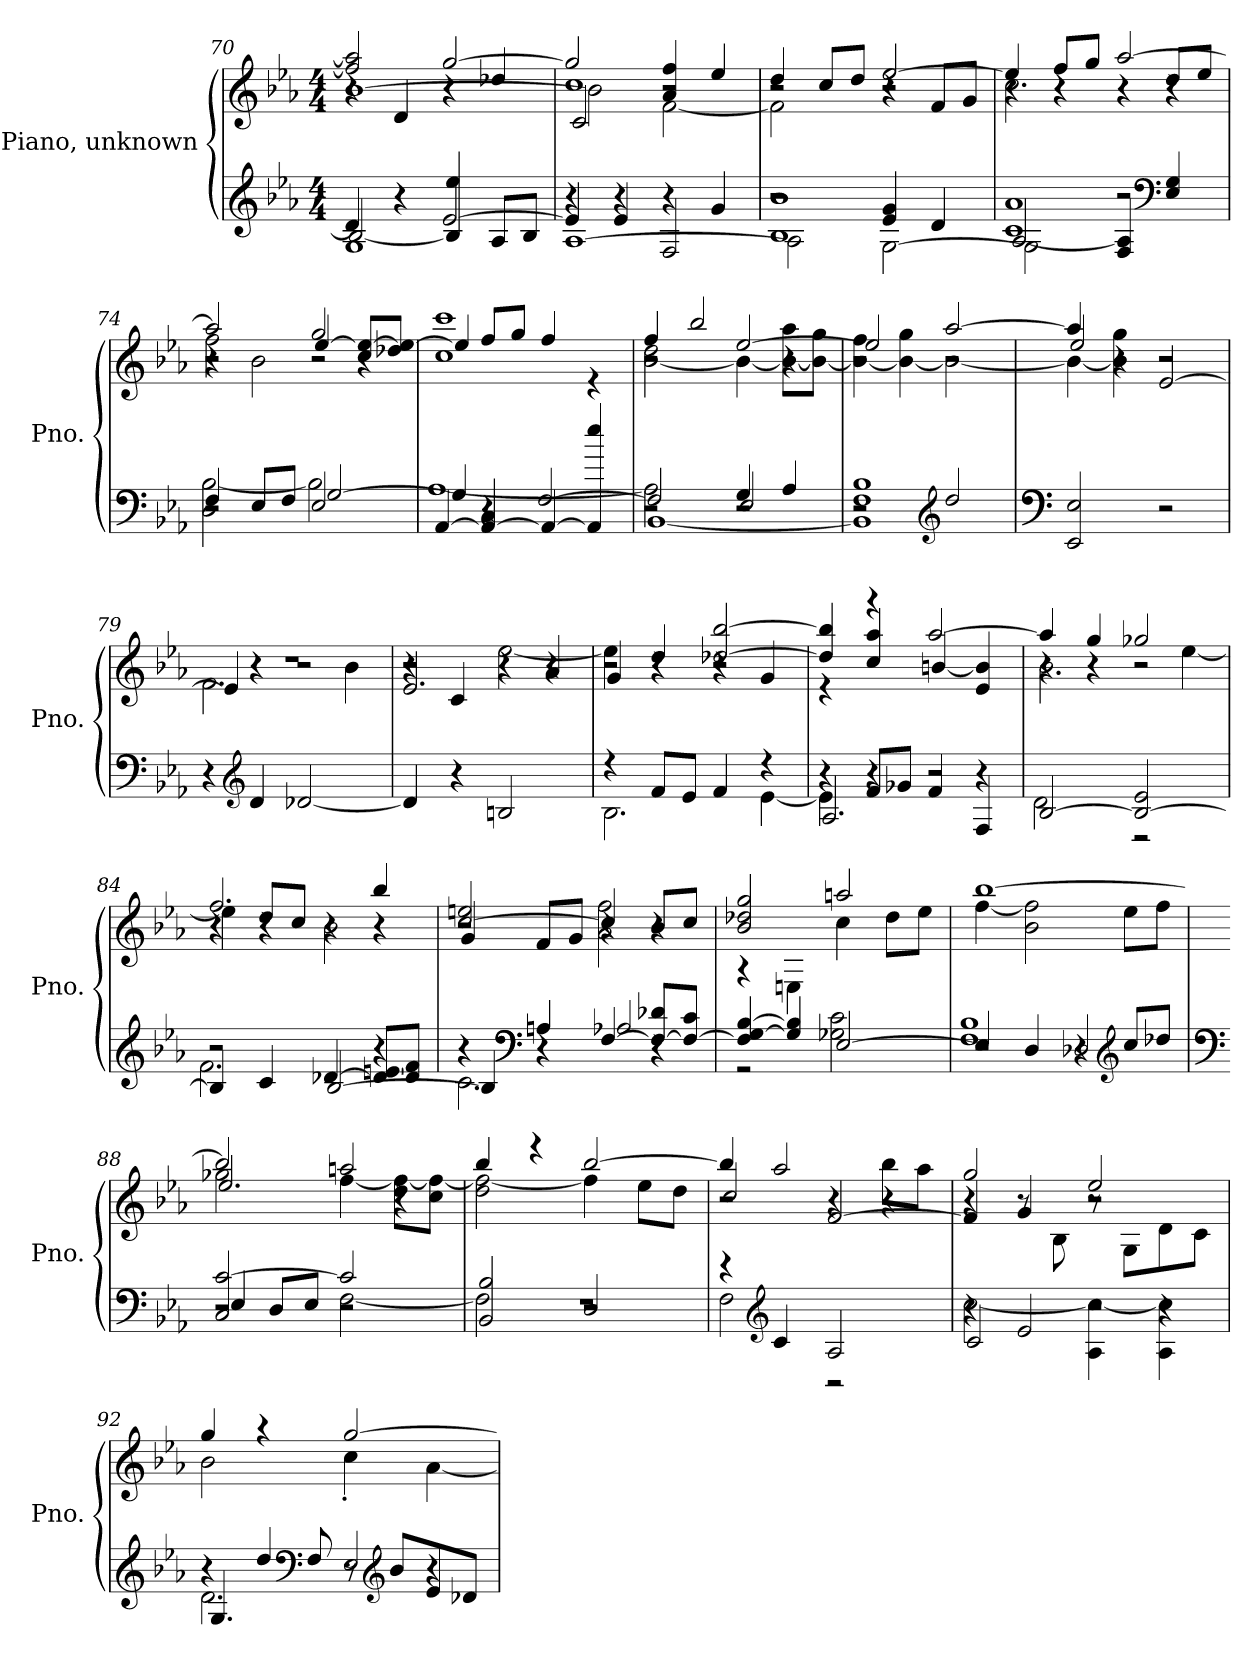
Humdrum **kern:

**kern	**kern
*part1	*part1
*staff2	*staff1
*I"Piano, unknown	*
*I'Pno.	*
*clefG2	*clefG2
*k[b-e-a-]	*k[b-e-a-]
*M4/4	*M4/4
=70	=70
*^	*^
*	*^	*	*^
4d/]	[2B-/	1G	2ff/] 2aa-/]	4r	[1b-
4r	.	.	.	4d/	.
[2e-/	4B-/] 4ee-/	.	[2gg/	4r	.
.	8A-/L	.	.	4dd-X/	.
.	8B-/J	.	.	.	.
!!LO:LB:g=z
=71	=71	=71	=71	=71	=71
*	*	*	*	*	*^
4e-/]	4r	[1A-	2gg/]	1cc	2c/	2b-\]
4r	4e-/	.	.	.	.	.
2F/	4r	.	2r	.	4a-/ 4ff/	[2f\
.	4g/	.	.	.	4ee-/	.
*	*	*	*	*	*v	*v
=72	=72	=72	=72	=72	=72
1B- 1b-	2r	2A-\]	2r	4dd/	2f\]
.	.	.	.	8cc/L	.
.	.	.	.	8dd/J	.
.	4e-/ 4g/	[2G\	[2ee-/	4r	2r
.	4d/	.	.	8f/L	.
.	.	.	.	8g/J	.
=73	=73	=73	=73	=73	=73
1c 1a-	[2A-/	2G\]	4ee-/]	4r	2.cc\
.	.	.	4r	8ff/L	.
.	.	.	.	8gg/J	.
.	4F/ 4A-/]	2r	[2aa-/	4r	.
*clefF4	*	*	*	*	*
.	4E-/ 4G/	.	.	8dd/L	4r
.	.	.	.	8ee-/J	.
=74	=74	=74	=74	=74	=74
*	*	*	*	*	*^
4F/	2D\ [2B-\	2r	2aa-/]	4r	2r	2ff\
8E-/L	.	.	.	2b-\	.	.
8F/J	.	.	.	.	.	.
2E-/	2B-\]	[2G/	2gg/	.	[4ee-/	2r
.	.	.	.	4r	8cc/ 8ee-/_L	.
.	.	.	.	.	8dd-X/ 8ee-/_J	.
*	*	*	*	*v	*v	*v
=75	=75	=75	=75	=75
[4AA-/	[1A-	4G/]	1cc 1ccc	4ee-/]
4AA-/_ 4C/	.	4r	.	8ff/L
.	.	.	.	8gg/J
4AA-/_	.	[2F/	.	4ff/
4AA-/] 4ee-/	.	.	.	4r
!!LO:LB:g=z
=76	=76	=76	=76	=76
*	*	*^	*	*^
2r	2A-\]	2F/]	[1BB-	4ff/	[2b-\ 2dd\	2r
.	.	.	.	2bb-/	.	.
4G/	2r	2E-/	.	.	4b-\_	[2ee-/
4A-/	.	.	.	4r	8b-\_ 8aa-\L	.
.	.	.	.	.	8b-\_ 8gg\J	.
*	*	*v	*v	*	*	*
=77	=77	=77	=77	=77	=77
2r	1F 1B-	1BB-]	2r	4b-\_ 4ff\	2ee-/]
.	.	.	.	4b-\_ 4gg\	.
*clefG2	*	*	*	*	*
2dd/	.	.	[2aa-/	2b-\_	2r
*v	*v	*v	*	*	*
=78	=78	=78	=78
*clefF4	*	*	*
2EE-/ 2E-/	4aa-/]	4b-\_	2ee-/
.	4r	4b-\] 4gg\	.
2r	2r	2r	[2e-/
=79	=79	=79	=79
4r	1r	2.f\	4e-/]
*clefG2	*	*	*
4d/	.	.	4r
[2d-X/	.	.	2r
.	.	4b-\	.
=80	=80	=80	=80
4d-/]	2.e-/	2r	4r
4r	.	.	4c/
2Bn/	.	[2ee-\	4r
.	4r	.	4a-/
=81	=81	=81	=81
*^	*	*	*
4r	2.B-\	2r	4ee-\]	4g/
8f/L	.	.	4r	4dd/
8e-/J	.	.	.	.
4f/	.	[2dd-X/ [2bb-/	2r	4r
4r	[4e-\	.	.	4g/
*	*	*	*v	*v
!!LO:LB:g=z
=82	=82	=82	=82
*	*^	*	*
4r	4e-\]	2.A-/	4dd-/] 4bb-/]	4r
8f/L	4r	.	4r	4cc/ 4aa-/
8g-X/J	.	.	.	.
4f/	2r	.	[2aa-/	[4bn/
4F/	.	4r	.	4e-/ 4b/]
*	*v	*v	*	*
=83	=83	=83	=83
*	*	*	*^
[2B-/	2d\	4aa-/]	2.b-\	4r
.	.	4r	.	4gg/
2B-/_ 2e-/	2r	2gg-X/	.	2r
.	.	.	[4ee-\	.
=84	=84	=84	=84	=84
*	*^	*	*	*
4B-/]	2.f\	2r	2.ff/	4ee-\]	4r
4c/	.	.	.	4r	8dd/L
.	.	.	.	.	8cc/J
[4d-X/	.	[2B-/	.	2b-\	4r
8d-/_ 8en/L	4r	.	4r	.	4bb-/
8d-/] 8f/J	.	.	.	.	.
=85	=85	=85	=85	=85	=85
4r	2.c\	4B-/]	[2cc/ 2een/	2r	4g/
*clefF4	*	*	*	*	*
4An/	.	4r	.	.	8f/L
.	.	.	.	.	8g/J
[4F/	.	2A-X/	4cc/]	2a-\ 2ff\	4r
8F/_ 8d-X/L	4r	.	4r	.	8b-/L
8F/_ 8c/J	.	.	.	.	8cc/J
*	*v	*v	*	*	*
*	*	*	*v	*v
!!LO:PB:g=z
=86	=86	=86	=86
4F/] [4G/ [4B-/	2r	2b-/ 2dd-X/ 2gg/	4r
4G/] 4B-/]	.	.	4En\
[2E-/	2G-X\ 2c\	2aan/	4cc\
.	.	.	8dd-\L
.	.	.	8ee-\J
=87	=87	=87	=87
*	*^	*	*
4E-/]	1F 1B-	2r	[1bb-	[4ff\
4D/	.	.	.	2b-\ 2ff\]
4r	.	2D-X/	.	.
*clefG2	*	*	*	*
8cc/L	.	.	.	8ee-\L
8dd-X/J	.	.	.	8ff\J
*	*	*	*v	*v
=88	=88	=88	=88
*clefF4	*	*	*
*	*	*	*^
*	*	*	*	*^
2C/ [2c/	2r	4E-/	2bb-/]	2gg-X\	2.ee-/
.	.	8D/L	.	.	.
.	.	8E-/J	.	.	.
2c/]	[2F\	2r	2aan/	[4ff\	.
.	.	.	.	8dd\ 8ff\_L	4r
.	.	.	.	8cc\ 8ff\_J	.
*	*	*	*	*v	*v
=89	=89	=89	=89	=89
1r	2F\]	2BB-/ 2B-/	4bb-/	2dd\ 2ff\_
.	.	.	4r	.
.	2r	2D/	[2bb-/	4ff\]
.	.	.	.	8ee-\L
.	.	.	.	8dd\J
*	*v	*v	*	*
=90	=90	=90	=90
*	*	*	*^
4r	2F\	4bb-/]	2r	2cc/
*clefG2	*	*	*	*
4c/	.	2aa-/	.	.
2A-/	2r	.	4r	[2f/
.	.	4r	8bb-\L	.
.	.	.	8aa-\J	.
!!LO:LB:g=z	!!	!!
=91	=91	=91	=91	=91
*	*^	*	*	*
4r	[2cc\	2c/	2gg/	4r	4f/]
2e-/	.	.	.	8r	4g/
.	.	.	.	8B-\	.
.	4A-\ 4cc\_	2r	2ee-/	8r	2r
.	.	.	.	8G\L	.
4r	4A-\ 4cc\]	.	.	8d\	.
.	.	.	.	8c\J	.
*	*	*	*	*v	*v
=92	=92	=92	=92	=92
4r	2.d\	4.G/	4gg/	2b-\
4dd/	.	.	4r	.
*clefF4	*	*	*	*
.	.	8F/	.	.
2E-/	.	8r	[2gg/	4cc'\
*clefG2	*	*	*	*
.	.	8b-/L	.	.
.	4r	8e-/	.	[4a-\
.	.	8d-X/J	.	.
*v	*v	*v	*	*
*	*v	*v
=	=
*-	*-
